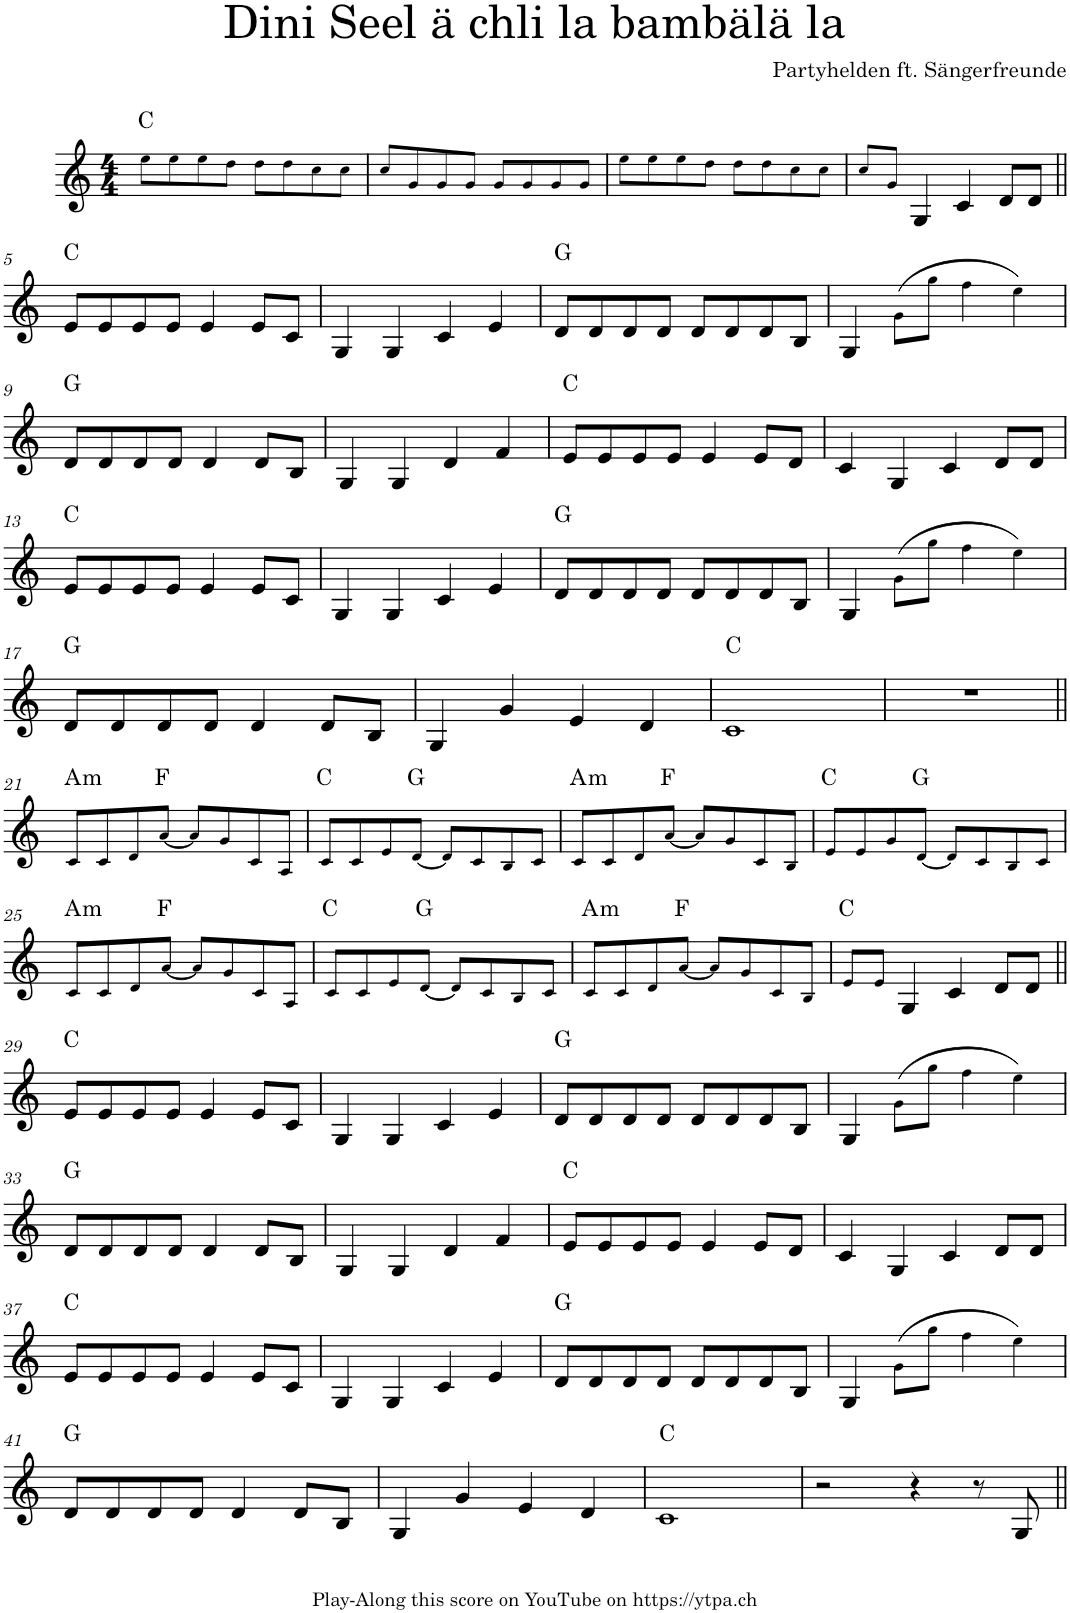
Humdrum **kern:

**kern	**harte
*part1	*part1
*staff1	*
*I"Piano	*
*I'Pno.	*
*clefG2	*
*k[]	*
*M4/4	*
=1	=1
8ee!\L	C:maj
8ee!\	.
8ee!\	.
8dd!\J	.
8dd!\L	.
8dd!\	.
8cc!\	.
8cc!\J	.
=2	=2
8cc!/L	.
8g!/	.
8g!/	.
8g!/J	.
8g!/L	.
8g!/	.
8g!/	.
8g!/J	.
=3	=3
8ee!\L	.
8ee!\	.
8ee!\	.
8dd!\J	.
8dd!\L	.
8dd!\	.
8cc!\	.
8cc!\J	.
=4	=4
8cc!/L	.
8g!/J	.
4G/	.
4c/	.
8d/L	.
8d/J	.
!!LO:LB:g=z
=5||	=5||
8e/L	C:maj
8e/	.
8e/	.
8e/J	.
4e/	.
8e/L	.
8c/J	.
=6	=6
4G/	.
4G/	.
4c/	.
4e/	.
=7	=7
8d/L	G:maj
8d/	.
8d/	.
8d/J	.
8d/L	.
8d/	.
8d/	.
8B/J	.
=8	=8
4G/	.
(8g!\L	.
8gg!\J	.
4ff!\	.
4ee!\)	.
!!LO:LB:g=z
=9	=9
8d/L	G:maj
8d/	.
8d/	.
8d/J	.
4d/	.
8d/L	.
8B/J	.
=10	=10
4G/	.
4G/	.
4d/	.
4f/	.
=11	=11
8e/L	C:maj
8e/	.
8e/	.
8e/J	.
4e/	.
8e/L	.
8d/J	.
=12	=12
4c/	.
4G/	.
4c/	.
8d/L	.
8d/J	.
!!LO:LB:g=z
=13	=13
8e/L	C:maj
8e/	.
8e/	.
8e/J	.
4e/	.
8e/L	.
8c/J	.
=14	=14
4G/	.
4G/	.
4c/	.
4e/	.
=15	=15
8d/L	G:maj
8d/	.
8d/	.
8d/J	.
8d/L	.
8d/	.
8d/	.
8B/J	.
=16	=16
4G/	.
(8g!\L	.
8gg!\J	.
4ff!\	.
4ee!\)	.
!!LO:LB:g=z
=17	=17
8d/L	G:maj
8d/	.
8d/	.
8d/J	.
4d/	.
8d/L	.
8B/J	.
=18	=18
4G/	.
4g/	.
4e/	.
4d/	.
=19	=19
1c	C:maj
=20	=20
1r	.
!!LO:LB:g=z
=21||	=21||
!	!LO:H:kt=m
8c!/L	A:min
8c!/	.
8d!/	.
[8a!/J	F:maj
8a!/L]	.
8g!/	.
8c!/	.
8A!/J	.
=22	=22
8c!/L	C:maj
8c!/	.
8e!/	.
[8d!/J	G:maj
8d!/L]	.
8c!/	.
8B!/	.
8c!/J	.
=23	=23
!	!LO:H:kt=m
8c!/L	A:min
8c!/	.
8d!/	.
[8a!/J	F:maj
8a!/L]	.
8g!/	.
8c!/	.
8B!/J	.
=24	=24
8e!/L	C:maj
8e!/	.
8g!/	.
[8d!/J	G:maj
8d!/L]	.
8c!/	.
8B!/	.
8c!/J	.
!!LO:LB:g=z
=25	=25
!	!LO:H:kt=m
8c!/L	A:min
8c!/	.
8d!/	.
[8a!/J	F:maj
8a!/L]	.
8g!/	.
8c!/	.
8A!/J	.
=26	=26
8c!/L	C:maj
8c!/	.
8e!/	.
[8d!/J	G:maj
8d!/L]	.
8c!/	.
8B!/	.
8c!/J	.
=27	=27
!	!LO:H:kt=m
8c!/L	A:min
8c!/	.
8d!/	.
[8a!/J	F:maj
8a!/L]	.
8g!/	.
8c!/	.
8B!/J	.
=28	=28
8e!/L	C:maj
8e!/J	.
4G/	.
4c/	.
8d/L	.
8d/J	.
!!LO:LB:g=z
=29||	=29||
8e/L	C:maj
8e/	.
8e/	.
8e/J	.
4e/	.
8e/L	.
8c/J	.
=30	=30
4G/	.
4G/	.
4c/	.
4e/	.
=31	=31
8d/L	G:maj
8d/	.
8d/	.
8d/J	.
8d/L	.
8d/	.
8d/	.
8B/J	.
=32	=32
4G/	.
(8g!\L	.
8gg!\J	.
4ff!\	.
4ee!\)	.
!!LO:LB:g=z
=33	=33
8d/L	G:maj
8d/	.
8d/	.
8d/J	.
4d/	.
8d/L	.
8B/J	.
=34	=34
4G/	.
4G/	.
4d/	.
4f/	.
=35	=35
8e/L	C:maj
8e/	.
8e/	.
8e/J	.
4e/	.
8e/L	.
8d/J	.
=36	=36
4c/	.
4G/	.
4c/	.
8d/L	.
8d/J	.
!!LO:LB:g=z
=37	=37
8e/L	C:maj
8e/	.
8e/	.
8e/J	.
4e/	.
8e/L	.
8c/J	.
=38	=38
4G/	.
4G/	.
4c/	.
4e/	.
=39	=39
8d/L	G:maj
8d/	.
8d/	.
8d/J	.
8d/L	.
8d/	.
8d/	.
8B/J	.
=40	=40
4G/	.
(8g!\L	.
8gg!\J	.
4ff!\	.
4ee!\)	.
!!LO:LB:g=z
=41	=41
8d/L	G:maj
8d/	.
8d/	.
8d/J	.
4d/	.
8d/L	.
8B/J	.
=42	=42
4G/	.
4g/	.
4e/	.
4d/	.
=43	=43
1c	C:maj
=44	=44
2r	.
4r	.
8r	.
8G/	.
=||	=||
*-	*-
